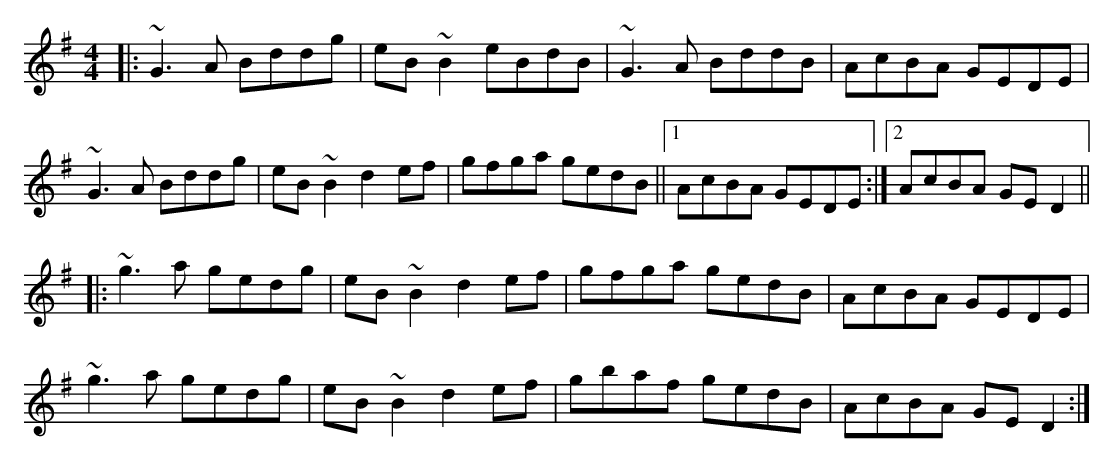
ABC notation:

X:1
M:4/4
K:G
|:~G3 A Bddg|eB ~B2 eBdB|~G3 A BddB|AcBA GEDE|
~G3 A Bddg|eB ~B2 d2 ef|gfga gedB||1 AcBA GEDE:|2 AcBA GE D2||
|:~g3 a gedg|eB ~B2 d2 ef|gfga gedB|AcBA GEDE|
~g3 a gedg|eB ~B2 d2 ef|gbaf gedB|AcBA GE D2:|
